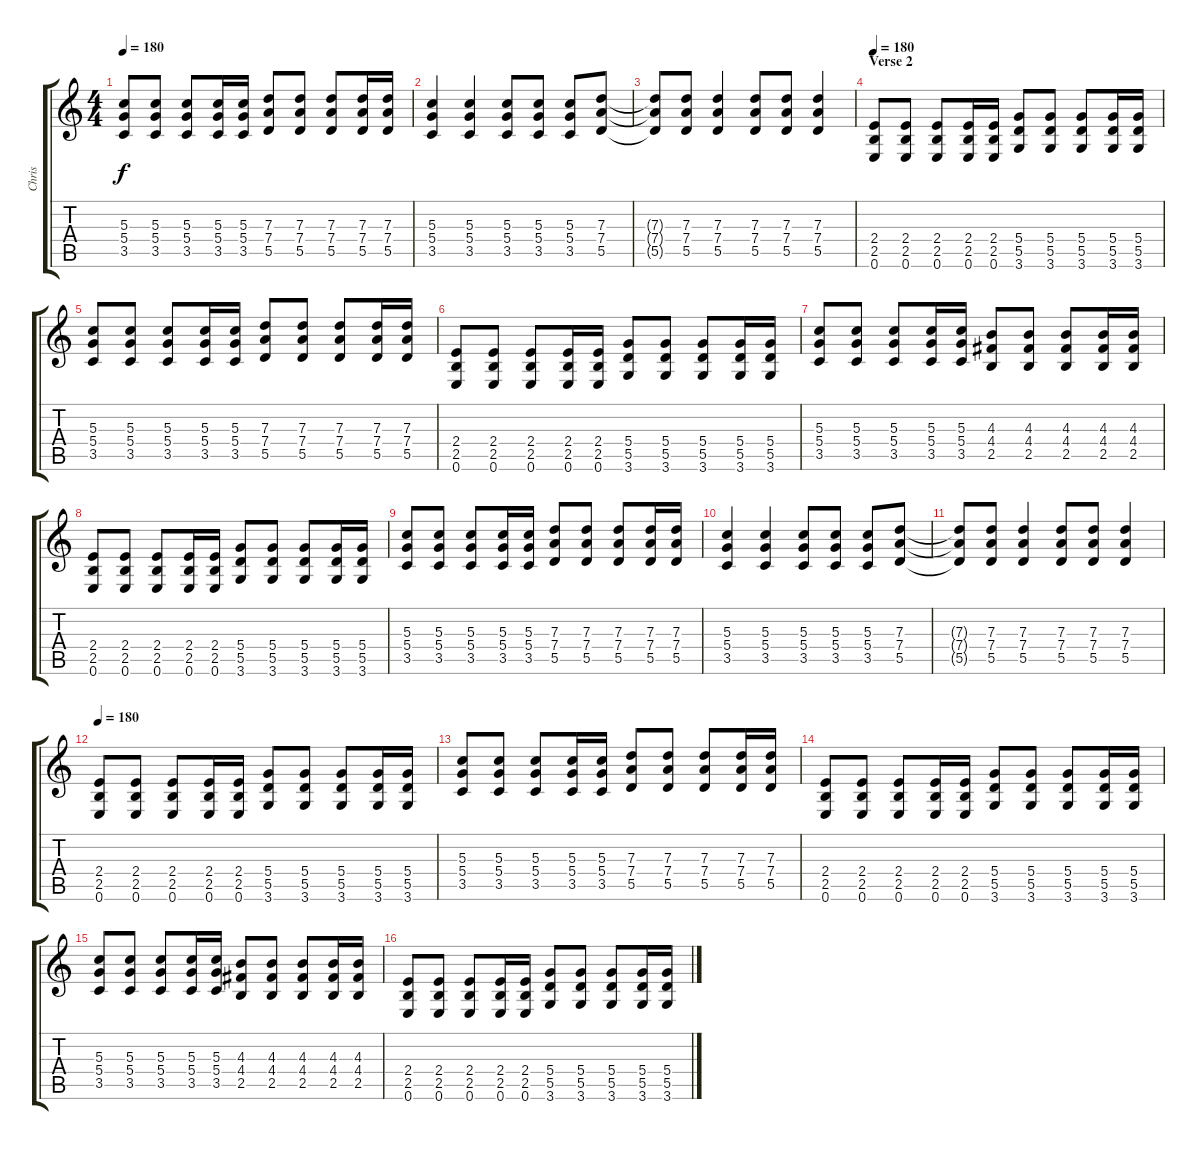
\track ("Chris" "Chris") {instrument distortionguitar}
\staff {score tabs}
\tuning (E4 B3 G3 D3 A2 E2) {hide}
\ts (4 4)
\tempo 180
\clef g2
\ks c
(5.3 5.4 3.5).8{dy f} (5.3 5.4 3.5).8 (5.3 5.4 3.5).8 (5.3 5.4 3.5).16 (5.3 5.4 3.5).16 (7.3 7.4 5.5).8 (7.3 7.4 5.5).8 (7.3 7.4 5.5).8 (7.3 7.4 5.5).16 (7.3 7.4 5.5).16 |
(5.3 5.4 3.5).4 (5.3 5.4 3.5).4 (5.3 5.4 3.5).8 (5.3 5.4 3.5).8 (5.3 5.4 3.5).8 (7.3 7.4 5.5).8 |
(7.3{t} 7.4{t} 5.5{t}).8 (7.3 7.4 5.5).8 (7.3 7.4 5.5).4 (7.3 7.4 5.5).8 (7.3 7.4 5.5).8 (7.3 7.4 5.5).4 |
\section ("" "Verse 2")
\tempo 180
(2.4 2.5 0.6).8 (2.4 2.5 0.6).8 (2.4 2.5 0.6).8 (2.4 2.5 0.6).16 (2.4 2.5 0.6).16 (5.4 5.5 3.6).8 (5.4 5.5 3.6).8 (5.4 5.5 3.6).8 (5.4 5.5 3.6).16 (5.4 5.5 3.6).16 |
(5.3 5.4 3.5).8 (5.3 5.4 3.5).8 (5.3 5.4 3.5).8 (5.3 5.4 3.5).16 (5.3 5.4 3.5).16 (7.3 7.4 5.5).8 (7.3 7.4 5.5).8 (7.3 7.4 5.5).8 (7.3 7.4 5.5).16 (7.3 7.4 5.5).16 |
(2.4 2.5 0.6).8 (2.4 2.5 0.6).8 (2.4 2.5 0.6).8 (2.4 2.5 0.6).16 (2.4 2.5 0.6).16 (5.4 5.5 3.6).8 (5.4 5.5 3.6).8 (5.4 5.5 3.6).8 (5.4 5.5 3.6).16 (5.4 5.5 3.6).16 |
(5.3 5.4 3.5).8 (5.3 5.4 3.5).8 (5.3 5.4 3.5).8 (5.3 5.4 3.5).16 (5.3 5.4 3.5).16 (4.3 4.4 2.5).8 (4.3 4.4 2.5).8 (4.3 4.4 2.5).8 (4.3 4.4 2.5).16 (4.3 4.4 2.5).16 |
(2.4 2.5 0.6).8 (2.4 2.5 0.6).8 (2.4 2.5 0.6).8 (2.4 2.5 0.6).16 (2.4 2.5 0.6).16 (5.4 5.5 3.6).8 (5.4 5.5 3.6).8 (5.4 5.5 3.6).8 (5.4 5.5 3.6).16 (5.4 5.5 3.6).16 |
(5.3 5.4 3.5).8 (5.3 5.4 3.5).8 (5.3 5.4 3.5).8 (5.3 5.4 3.5).16 (5.3 5.4 3.5).16 (7.3 7.4 5.5).8 (7.3 7.4 5.5).8 (7.3 7.4 5.5).8 (7.3 7.4 5.5).16 (7.3 7.4 5.5).16 |
(5.3 5.4 3.5).4 (5.3 5.4 3.5).4 (5.3 5.4 3.5).8 (5.3 5.4 3.5).8 (5.3 5.4 3.5).8 (7.3 7.4 5.5).8 |
(7.3{t} 7.4{t} 5.5{t}).8 (7.3 7.4 5.5).8 (7.3 7.4 5.5).4 (7.3 7.4 5.5).8 (7.3 7.4 5.5).8 (7.3 7.4 5.5).4 |
\tempo 180
(2.4 2.5 0.6).8 (2.4 2.5 0.6).8 (2.4 2.5 0.6).8 (2.4 2.5 0.6).16 (2.4 2.5 0.6).16 (5.4 5.5 3.6).8 (5.4 5.5 3.6).8 (5.4 5.5 3.6).8 (5.4 5.5 3.6).16 (5.4 5.5 3.6).16 |
(5.3 5.4 3.5).8 (5.3 5.4 3.5).8 (5.3 5.4 3.5).8 (5.3 5.4 3.5).16 (5.3 5.4 3.5).16 (7.3 7.4 5.5).8 (7.3 7.4 5.5).8 (7.3 7.4 5.5).8 (7.3 7.4 5.5).16 (7.3 7.4 5.5).16 |
(2.4 2.5 0.6).8 (2.4 2.5 0.6).8 (2.4 2.5 0.6).8 (2.4 2.5 0.6).16 (2.4 2.5 0.6).16 (5.4 5.5 3.6).8 (5.4 5.5 3.6).8 (5.4 5.5 3.6).8 (5.4 5.5 3.6).16 (5.4 5.5 3.6).16 |
(5.3 5.4 3.5).8 (5.3 5.4 3.5).8 (5.3 5.4 3.5).8 (5.3 5.4 3.5).16 (5.3 5.4 3.5).16 (4.3 4.4 2.5).8 (4.3 4.4 2.5).8 (4.3 4.4 2.5).8 (4.3 4.4 2.5).16 (4.3 4.4 2.5).16 |
(2.4 2.5 0.6).8 (2.4 2.5 0.6).8 (2.4 2.5 0.6).8 (2.4 2.5 0.6).16 (2.4 2.5 0.6).16 (5.4 5.5 3.6).8 (5.4 5.5 3.6).8 (5.4 5.5 3.6).8 (5.4 5.5 3.6).16 (5.4 5.5 3.6).16
